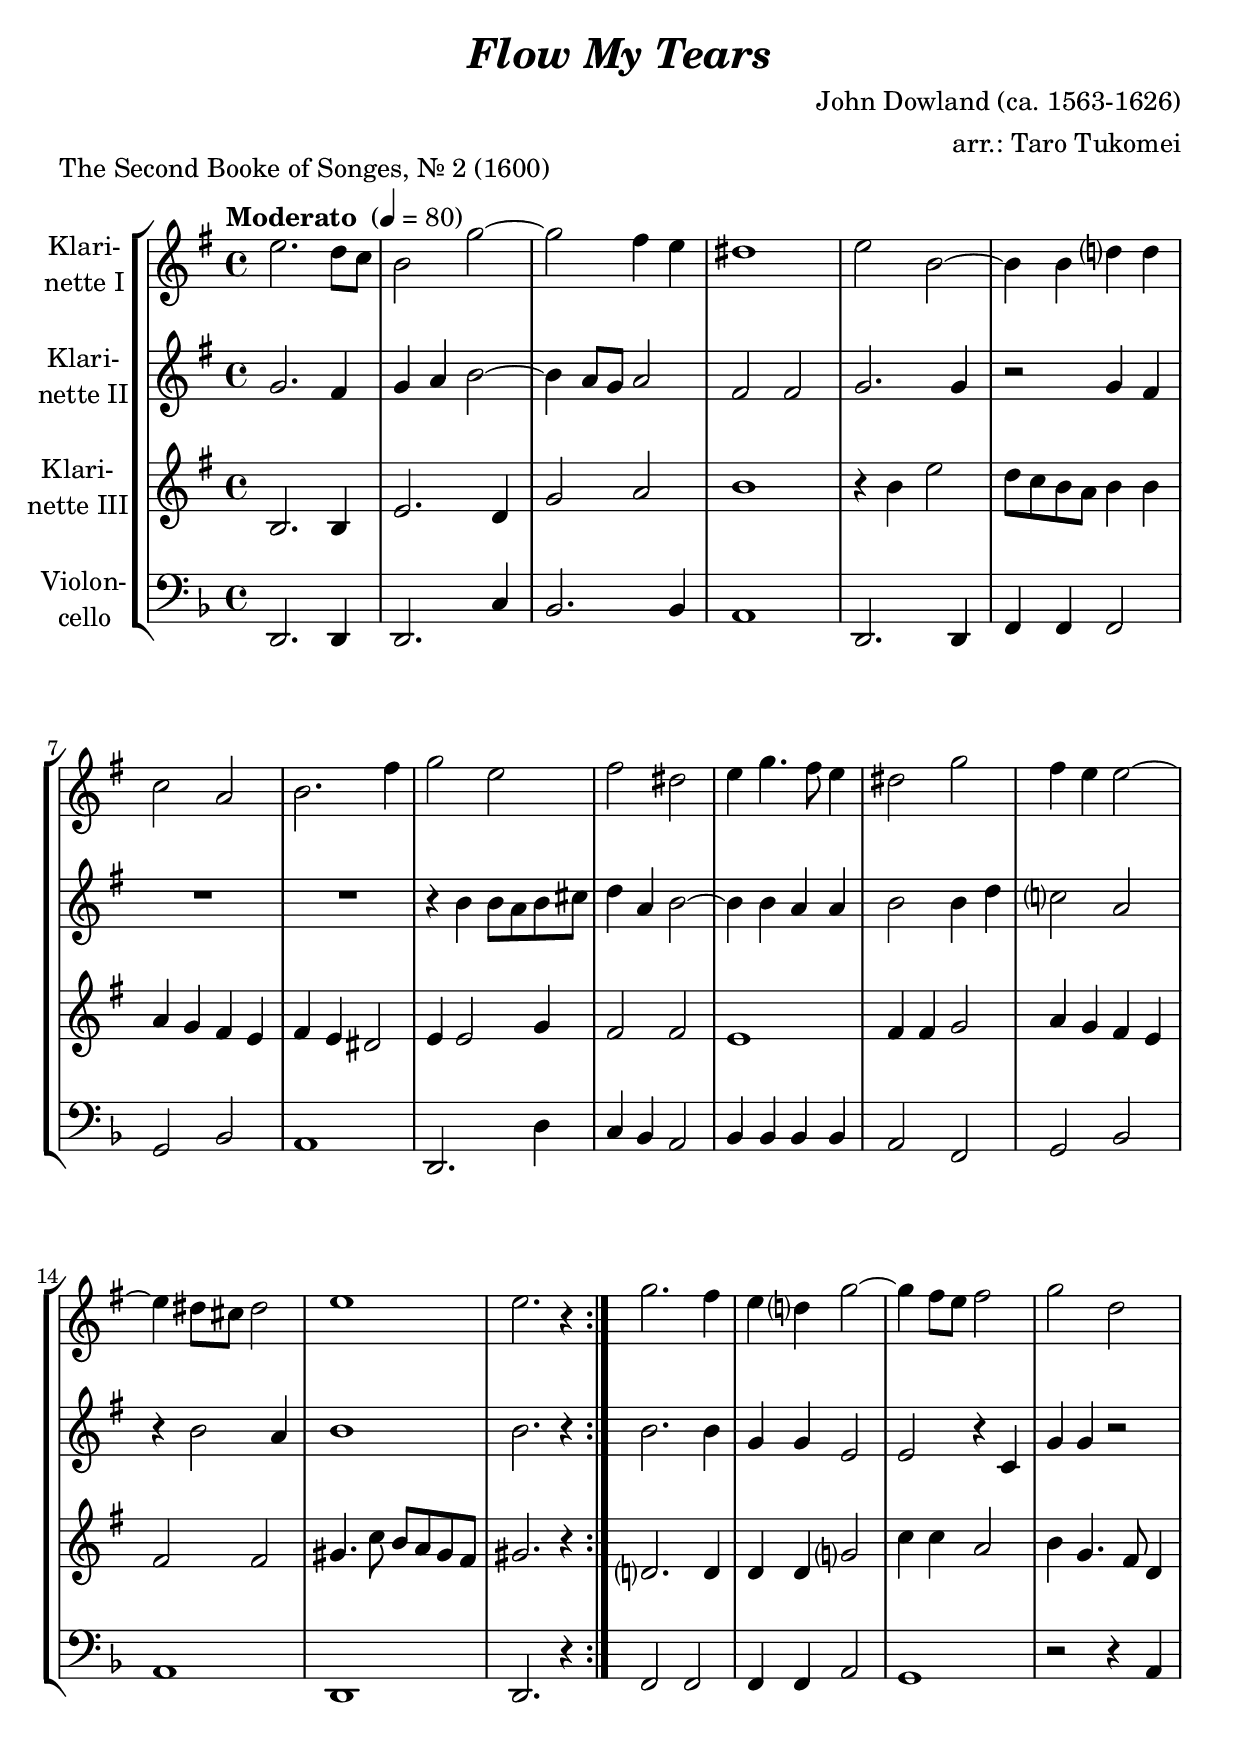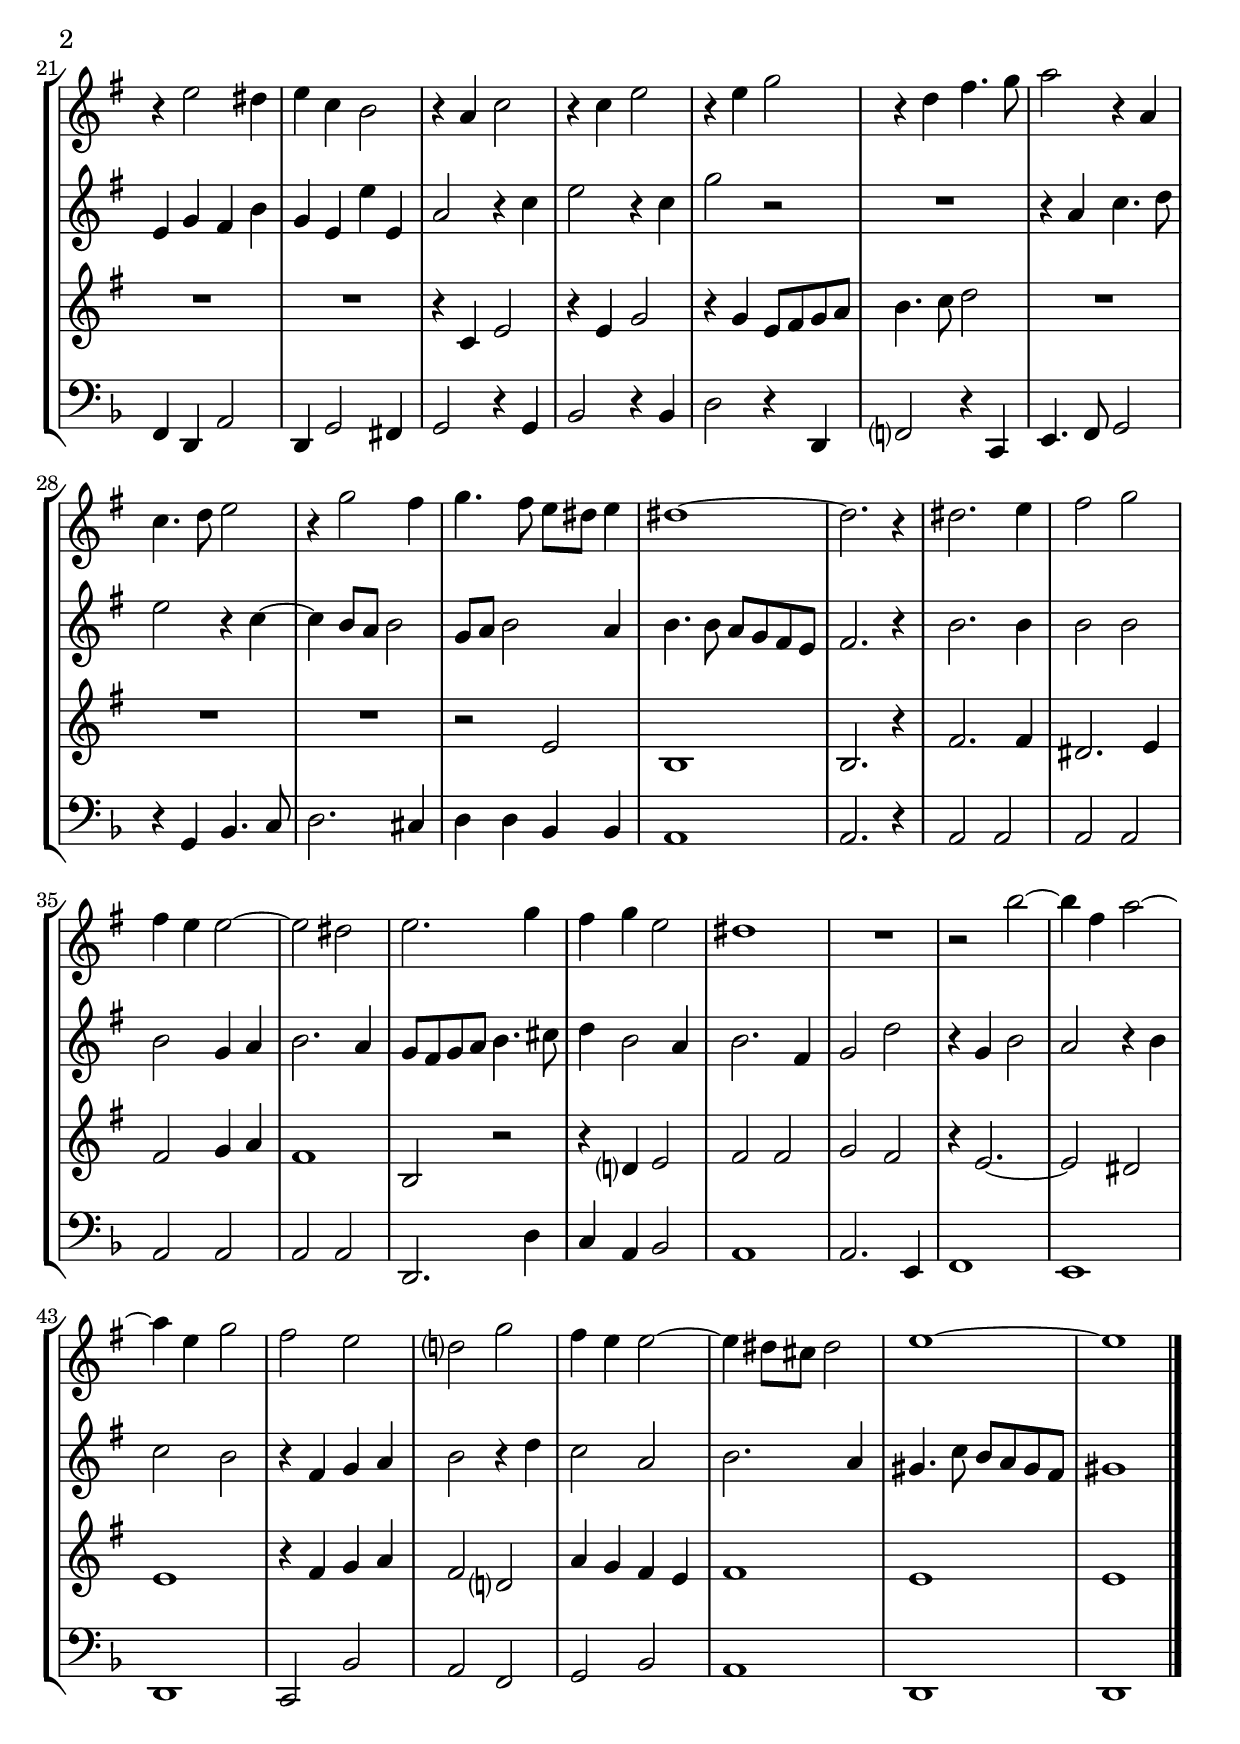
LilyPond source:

\version "2.18.2"
\include "deutsch.ly"
  
#(set-global-staff-size 23)

\header {
  title     = \markup \bold \italic "Flow My Tears"
  composer  = "John Dowland (ca. 1563-1626)"
  arranger  = "arr.: Taro Tukomei"
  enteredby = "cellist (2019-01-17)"
  piece     = "The Second Booke of Songes, Nr. 2 (1600)"
}

voiceconsts = {
  \key a \minor
  \time 4/4
  \clef "treble"
%  \numericTimeSignature
  \compressFullBarRests
  % Set default beaming for all staves
% \set Timing.beamExceptions = #'()
% \set Timing.baseMoment     = #(ly:make-moment 1 4)
% \set Timing.beatStructure  = #'(1 1 1)
  \tempo "Moderato " 4=80
}

micl = "clarinet"
mifl = "flute"
miob = "oboe"
mifh = "french horn"
misx = "tenor sax"
mist = "string ensemble 1"
miba = "cello"

va = \relative c''' {
  \voiceconsts

  \repeat volta 2 {
    a2. g8 f
    e2 c'~
    c h4 a
    gis1
    a2 e~
    e4 e g? g
    f2 d

    e2. h'4
    c2 a
    h gis
    a4 c4. h8 a4
    gis2 c
    h4 a a2~
    a4 gis8 fis gis2

    a1
    a2. r4
  }
  c2. h4
  a g? c2~
  c4 h8 a h2
  c g
  r4 a2 gis4

  a f e2
  r4 d f2
  r4 f a2
  r4 a c2
  r4 g h4. c8
  d2 r4 d,
  f4. g8 a2

  r4 c2 h4
  c4. h8 a gis a4
  gis1~
  gis2. r4
  gis2. a4
  h2 c
  h4 a a2~

  a gis
  a2. c4
  h c a2
  gis1
  R
  r2 e'~
  e4 h d2~

  d4 a c2
  h a
  g? c
  h4 a a2~
  a4 gis8 fis gis2
  a1~
  a \bar "|."
}

vb = \relative c'' {
  \voiceconsts

  \repeat volta 2 {
    c2. h4
    c d e2~
    e4 d8 c d2
    h h
    c2. c4
    r2 c4 h
    R1*2

    r4 e e8 d e fis
    g4 d e2~
    e4 e d d
    e2 e4 g
    f?2 d
    r4 e2 d4

    e1
    e2. r4
  }
  e2. e4
  c c a2
  a r4 f
  c' c r2
  a4 c h e

  c a a' a,
  d2 r4 f
  a2 r4 f
  c'2 r
  R1
  r4 d, f4. g8
  a2 r4 f~

  f e8 d e2
  c8 d e2 d4
  e4. e8 d c h a
  h2. r4
  e2. e4
  e2 e
  e c4 d

  e2. d4
  c8 h c d e4. fis8
  g4 e2 d4
  e2. h4
  c2 g'
  r4 c, e2
  d r4 e

  f2 e
  r4 h c d
  e2 r4 g
  f2 d
  e2. d4
  cis4. f8 e d cis h
  cis1 \bar "|."
}

vc = \relative c' {
  \voiceconsts

  \repeat volta 2 {
    e2. e4
    a2. g4
    c2 d
    e1
    r4 e a2
    g8 f e d e4 e
    d c h a

    h a gis2
    a4 a2 c4
    h2 h
    a1
    h4 h c2
    d4 c h a
    h2 h

    cis4. f8 e d cis h
    cis2. r4
  }
  g?2. g4
  g g c?2
  f4 f d2
  e4 c4. h8 g4
  R1*2

  r4 f a2
  r4 a c2
  r4 c a8 h c d
  e4. f8 g2
  R1*3
  r2 a,
  e1
  e2. r4
  h'2. h4
  gis2. a4
  h2 c4 d

  h1
  e,2 r
  r4 g? a2
  h h
  c h
  r4 a2.~
  a2 gis

  a1
  r4 h c d
  h2 g?
  d'4 c h a
  h1
  a
  a \bar "|."
}

vd = \relative c {
  \voiceconsts
  \clef "bass"
  
  \repeat volta 2 {
    a2. a4
    a2. g'4
    f2. f4
    e1
    a,2. a4
    c c c2
    d f

    e1
    a,2. a'4
    g f e2
    f4 f f f
    e2 c
    d f
    e1

    a,
    a2. r4
  }
  c2 c
  c4 c e2
  d1
  r2 r4 e
  c a e'2

  a,4 d2 cis4
  d2 r4 d
  f2 r4 f
  a2 r4 a,
  c?2 r4 g
  h4. c8 d2
  r4 d f4. g8

  a2. gis4
  a a f f
  e1
  e2. r4
  e2 e
  e e
  e e

  e e
  a,2. a'4
  g e f2
  e1
  e2. h4
  c1
  h

  a
  g2 f'
  e c
  d f
  e1
  a,
  a \bar "|."
}


music = \new StaffGroup <<
      \new Staff {
	\set Staff.midiInstrument = \micl
	\set Staff.instrumentName = \markup \center-column { "Klari-" "nette I" }
	\transpose a e { \va }
      }

      \new Staff {
	\set Staff.midiInstrument = \micl
	\set Staff.instrumentName = \markup \center-column { "Klari-" "nette II" }
	\transpose a e { \vb }
      }

      \new Staff {
	\set Staff.midiInstrument = \micl
	\set Staff.instrumentName = \markup \center-column { "Klari-" "nette III" }
	\transpose a e { \vc }
      }

      \new Staff {
	\set Staff.midiInstrument = \miba
	\set Staff.instrumentName = \markup \center-column { "Violon-" "cello" }
	\transpose a d { \vd }
      }
>>

\book {
  \score {
    \music
    \layout {}
  }

  \score {
    \unfoldRepeats \music

    \midi {
      \context {
        \Score
      }
    }
  }
}
